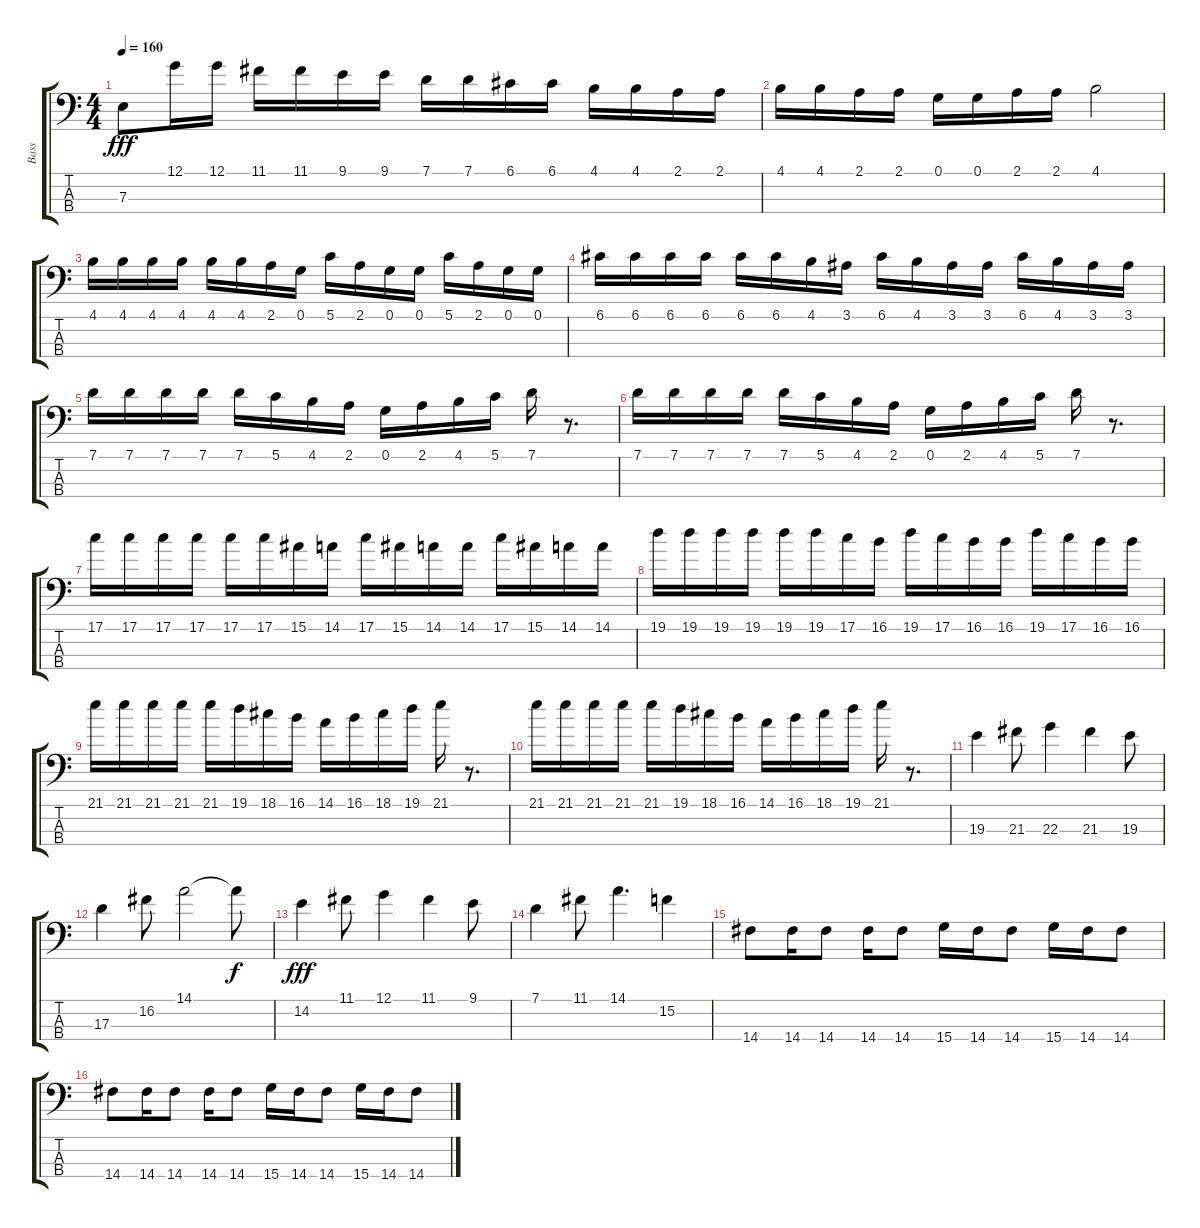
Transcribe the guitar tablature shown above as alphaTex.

\track ("Bass" "Bass") {instrument slapbass2}
\staff {score tabs}
\tuning (G2 D2 A1 E1) {hide}
\ts (4 4)
\tempo 160
\clef f4
\ks c
7.3.8{dy fff} 12.1.16 12.1.16 11.1.16 11.1.16 9.1.16 9.1.16 7.1.16 7.1.16 6.1.16 6.1.16 4.1.16 4.1.16 2.1.16 2.1.16 |
4.1.16 4.1.16 2.1.16 2.1.16 0.1.16 0.1.16 2.1.16 2.1.16 4.1.2 |
4.1.16 4.1.16 4.1.16 4.1.16 4.1.16 4.1.16 2.1.16 0.1.16 5.1.16 2.1.16 0.1.16 0.1.16 5.1.16 2.1.16 0.1.16 0.1.16 |
6.1.16 6.1.16 6.1.16 6.1.16 6.1.16 6.1.16 4.1.16 3.1.16 6.1.16 4.1.16 3.1.16 3.1.16 6.1.16 4.1.16 3.1.16 3.1.16 |
7.1.16 7.1.16 7.1.16 7.1.16 7.1.16 5.1.16 4.1.16 2.1.16 0.1.16 2.1.16 4.1.16 5.1.16 7.1.16 r.8{d} |
7.1.16 7.1.16 7.1.16 7.1.16 7.1.16 5.1.16 4.1.16 2.1.16 0.1.16 2.1.16 4.1.16 5.1.16 7.1.16 r.8{d} |
17.1.16 17.1.16 17.1.16 17.1.16 17.1.16 17.1.16 15.1.16 14.1.16 17.1.16 15.1.16 14.1.16 14.1.16 17.1.16 15.1.16 14.1.16 14.1.16 |
19.1.16 19.1.16 19.1.16 19.1.16 19.1.16 19.1.16 17.1.16 16.1.16 19.1.16 17.1.16 16.1.16 16.1.16 19.1.16 17.1.16 16.1.16 16.1.16 |
21.1.16 21.1.16 21.1.16 21.1.16 21.1.16 19.1.16 18.1.16 16.1.16 14.1.16 16.1.16 18.1.16 19.1.16 21.1.16 r.8{d} |
21.1.16 21.1.16 21.1.16 21.1.16 21.1.16 19.1.16 18.1.16 16.1.16 14.1.16 16.1.16 18.1.16 19.1.16 21.1.16 r.8{d} |
19.3.4 21.3.8 22.3.4 21.3.4 19.3.8 |
17.3.4 16.2.8 14.1.2 14.1{t}.8{dy f} |
14.2.4{dy fff} 11.1.8 12.1.4 11.1.4 9.1.8 |
7.1.4 11.1.8 14.1.4{d} 15.2.4 |
14.4.8 14.4.16 14.4.8 14.4.16 14.4.8 15.4.16 14.4.16 14.4.8 15.4.16 14.4.16 14.4.8 |
14.4.8 14.4.16 14.4.8 14.4.16 14.4.8 15.4.16 14.4.16 14.4.8 15.4.16 14.4.16 14.4.8
